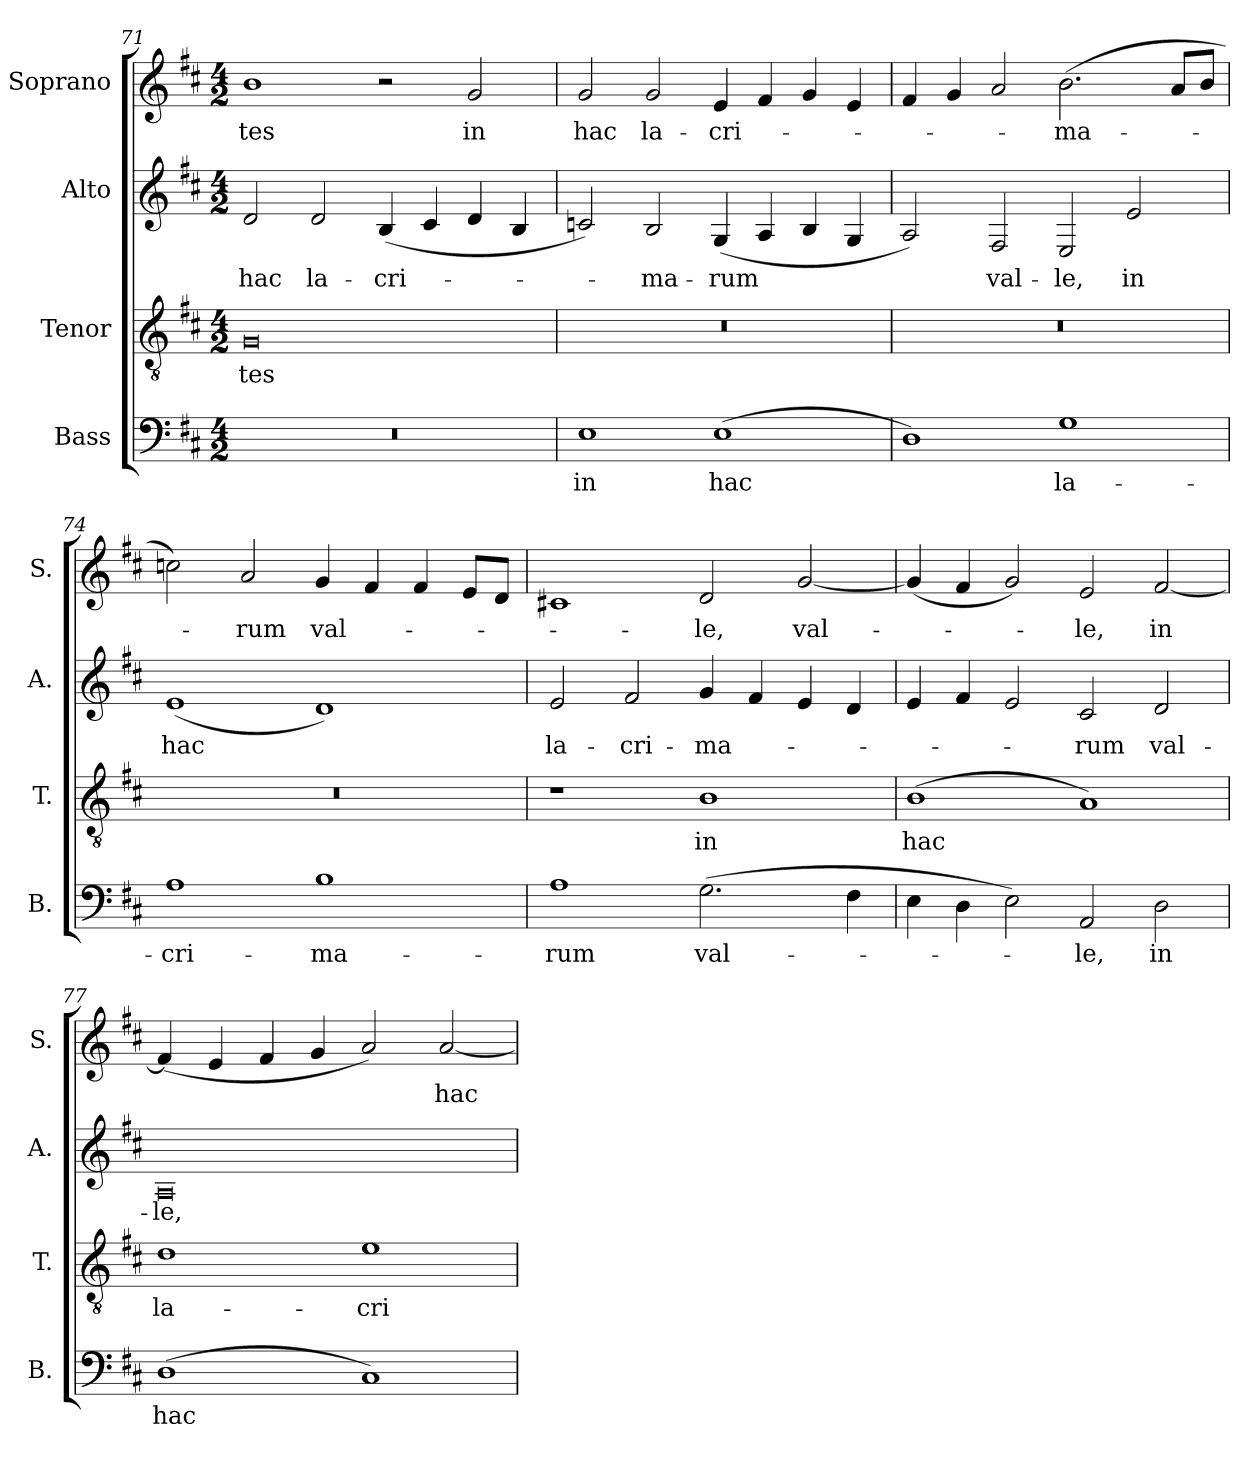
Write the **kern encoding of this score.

**kern	**text	**kern	**text	**kern	**text	**kern	**text
*part4	*part4	*part3	*part3	*part2	*part2	*part1	*part1
*staff4	*staff4	*staff3	*staff3	*staff2	*staff2	*staff1	*staff1
*I"Bass	*	*I"Tenor	*	*I"Alto	*	*I"Soprano	*
*I'B.	*	*I'T.	*	*I'A.	*	*I'S.	*
!!LO:LB:g=z
*clefF4	*	*clefGv2	*	*clefG2	*	*clefG2	*
*	*	*ITrd7c12	*	*	*	*	*
*k[f#c#]	*	*k[f#c#]	*	*k[f#c#]	*	*k[f#c#]	*
*D:	*	*D:	*	*D:	*	*D:	*
*M4/2	*	*M4/2	*	*M4/2	*	*M4/2	*
=71	=71	=71	=71	=71	=71	=71	=71
!LO:N:vis=1	!	!	!	!	!	!	!
!	!	!	!LO:LY:b:color=#000000	!	!	!	!
!	!	!	!	!	!LO:LY:b:color=#000000	!	!
!	!	!	!	!	!	!	!LO:LY:b:color=#000000
0r	.	0GGi	-tes	2di/	hac	1bi	-tes
!	!	!	!	!	!LO:LY:b:color=#000000	!	!
.	.	.	.	2di/	la-	.	.
!	!	!	!	!	!LO:LY:b:color=#000000	!	!
.	.	.	.	(4Bi/	-cri-	2r	.
.	.	.	.	4c#i/	.	.	.
!	!	!	!	!	!	!	!LO:LY:b:color=#000000
.	.	.	.	4di/	.	2gi/	in
.	.	.	.	4Bi/	.	.	.
=72	=72	=72	=72	=72	=72	=72	=72
!	!LO:LY:b:color=#000000	!LO:N:vis=1	!	!	!	!	!
!	!	!	!	!	!	!	!LO:LY:b:color=#000000
1Ei	in	0r	.	2cni/)	.	2gi/	hac
!	!	!	!	!	!LO:LY:b:color=#000000	!	!
!	!	!	!	!	!	!	!LO:LY:b:color=#000000
.	.	.	.	2Bi/	-ma-	2gi/	la-
!	!LO:LY:b:color=#000000	!	!	!	!	!	!
!	!	!	!	!	!LO:LY:b:color=#000000	!	!
!	!	!	!	!	!	!	!LO:LY:b:color=#000000
(1Ei	hac	.	.	(4Gi/	-rum	4ei/	-cri-
.	.	.	.	4Ai/	.	4f#i/	.
.	.	.	.	4Bi/	.	4gi/	.
.	.	.	.	4Gi/	.	4ei/	.
=73	=73	=73	=73	=73	=73	=73	=73
!	!	!LO:N:vis=1	!	!	!	!	!
1Di)	.	0r	.	2Ai/)	.	4f#i/	.
.	.	.	.	.	.	4gi/	.
!	!	!	!	!	!LO:LY:b:color=#000000	!	!
.	.	.	.	2F#i/	val-	2ai/	.
!	!LO:LY:b:color=#000000	!	!	!	!	!	!
!	!	!	!	!	!LO:LY:b:color=#000000	!	!
!	!	!	!	!	!	!	!LO:LY:b:color=#000000
1Gi	la-	.	.	2Ei/	-le,	(2.bi\	-ma-
!	!	!	!	!	!LO:LY:b:color=#000000	!	!
.	.	.	.	2ei/	in	.	.
.	.	.	.	.	.	8ai/L	.
.	.	.	.	.	.	8bi/J	.
=74	=74	=74	=74	=74	=74	=74	=74
!	!LO:LY:b:color=#000000	!LO:N:vis=1	!	!	!	!	!
!	!	!	!	!	!LO:LY:b:color=#000000	!	!
1Ai	-cri-	0r	.	(1ei	hac	2ccni\)	.
!	!	!	!	!	!	!	!LO:LY:b:color=#000000
.	.	.	.	.	.	2ai/	-rum
!	!LO:LY:b:color=#000000	!	!	!	!	!	!
!	!	!	!	!	!	!	!LO:LY:b:color=#000000
1Bi	-ma-	.	.	1di)	.	4gi/	val-
.	.	.	.	.	.	4f#i/	.
.	.	.	.	.	.	4f#i/	.
.	.	.	.	.	.	8ei/L	.
.	.	.	.	.	.	8di/J	.
=75	=75	=75	=75	=75	=75	=75	=75
!	!LO:LY:b:color=#000000	!	!	!	!	!	!
!	!	!	!	!	!LO:LY:b:color=#000000	!	!
1Ai	-rum	1r	.	2ei/	la-	1c#Xi	.
!	!	!	!	!	!LO:LY:b:color=#000000	!	!
.	.	.	.	2f#i/	-cri-	.	.
!	!LO:LY:b:color=#000000	!	!	!	!	!	!
!	!	!	!LO:LY:b:color=#000000	!	!	!	!
!	!	!	!	!	!LO:LY:b:color=#000000	!	!
!	!	!	!	!	!	!	!LO:LY:b:color=#000000
(2.Gi\	val-	1BBi	in	4gi/	-ma-	2di/	-le,
.	.	.	.	4f#i/	.	.	.
!	!	!	!	!	!	!	!LO:LY:b:color=#000000
.	.	.	.	4ei/	.	[2gi/	val-
4F#i\	.	.	.	4di/	.	.	.
=76	=76	=76	=76	=76	=76	=76	=76
!	!	!	!LO:LY:b:color=#000000	!	!	!	!
4Ei\	.	(1BBi	hac	4ei/	.	(4gi/]	.
4Di\	.	.	.	4f#i/	.	4f#i/	.
2Ei\)	.	.	.	2ei/	.	2gi/)	.
!	!LO:LY:b:color=#000000	!	!	!	!	!	!
!	!	!	!	!	!LO:LY:b:color=#000000	!	!
!	!	!	!	!	!	!	!LO:LY:b:color=#000000
2AAi/	-le,	1AAi)	.	2c#i/	-rum	2ei/	-le,
!	!LO:LY:b:color=#000000	!	!	!	!	!	!
!	!	!	!	!	!LO:LY:b:color=#000000	!	!
!	!	!	!	!	!	!	!LO:LY:b:color=#000000
2Di\	in	.	.	2di/	val-	[2f#i/	in
!!LO:PB:g=z
=77	=77	=77	=77	=77	=77	=77	=77
!	!LO:LY:b:color=#000000	!	!	!	!	!	!
!	!	!	!LO:LY:b:color=#000000	!	!	!	!
!	!	!	!	!	!LO:LY:b:color=#000000	!	!
(1Di	hac	1Di	la-	0Ai	-le,	(4f#i/]	.
.	.	.	.	.	.	4ei/	.
.	.	.	.	.	.	4f#i/	.
.	.	.	.	.	.	4gi/	.
!	!	!	!LO:LY:b:color=#000000	!	!	!	!
1C#i)	.	1Ei	-cri-	.	.	2ai/)	.
!	!	!	!	!	!	!	!LO:LY:b:color=#000000
.	.	.	.	.	.	[2ai/	hac
=	=	=	=	=	=	=	=
*-	*-	*-	*-	*-	*-	*-	*-
